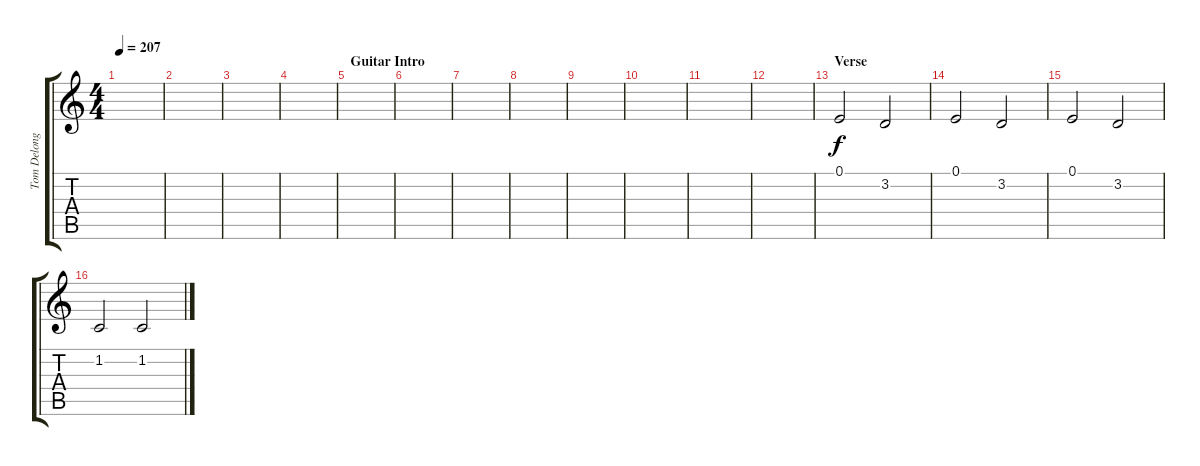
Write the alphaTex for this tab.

\track ("Tom Delong (Vocals)" "Tom Delong") {instrument lead2sawtooth}
\staff {score tabs}
\tuning (E4 B3 G3 D3 A2 E2) {hide}
\ts (4 4)
\tempo 207
\clef g2
\ks c
|
|
|
|
\section ("" "Guitar Intro")
|
|
|
|
|
|
|
|
\section ("" "Verse")
0.1.2 3.2.2 |
0.1.2 3.2.2 |
0.1.2 3.2.2 |
1.2.2 1.2.2
